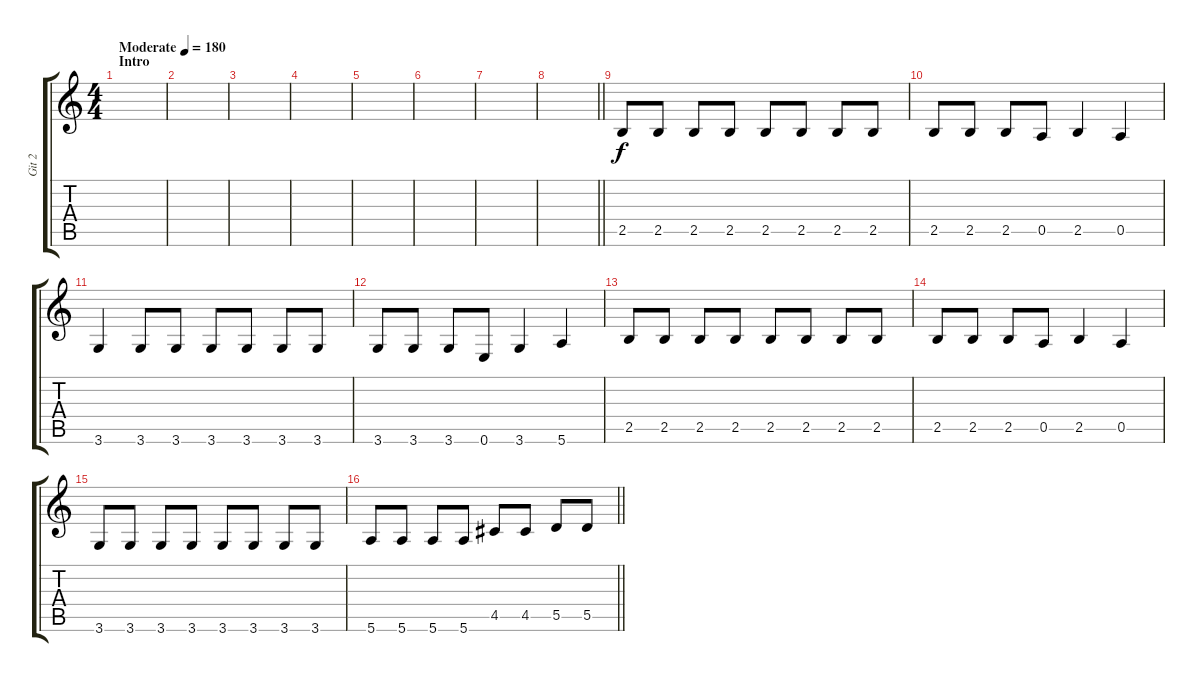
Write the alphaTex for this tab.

\track ("Git 2" "Git 2") {instrument distortionguitar}
\staff {score tabs}
\tuning (E4 B3 G3 D3 A2 E2) {hide}
\ts (4 4)
\section ("" "Intro")
\tempo (180 "Moderate")
\clef g2
\ks c
|
|
|
|
|
|
|
\barLineRight lightlight
|
2.5.8 2.5.8 2.5.8 2.5.8 2.5.8 2.5.8 2.5.8 2.5.8 |
2.5.8 2.5.8 2.5.8 0.5.8 2.5.4 0.5.4 |
3.6.4 3.6.8 3.6.8 3.6.8 3.6.8 3.6.8 3.6.8 |
3.6.8 3.6.8 3.6.8 0.6.8 3.6.4 5.6.4 |
2.5.8 2.5.8 2.5.8 2.5.8 2.5.8 2.5.8 2.5.8 2.5.8 |
2.5.8 2.5.8 2.5.8 0.5.8 2.5.4 0.5.4 |
3.6.8 3.6.8 3.6.8 3.6.8 3.6.8 3.6.8 3.6.8 3.6.8 |
\barLineRight lightlight
5.6.8 5.6.8 5.6.8 5.6.8 4.5.8 4.5.8 5.5.8 5.5.8
